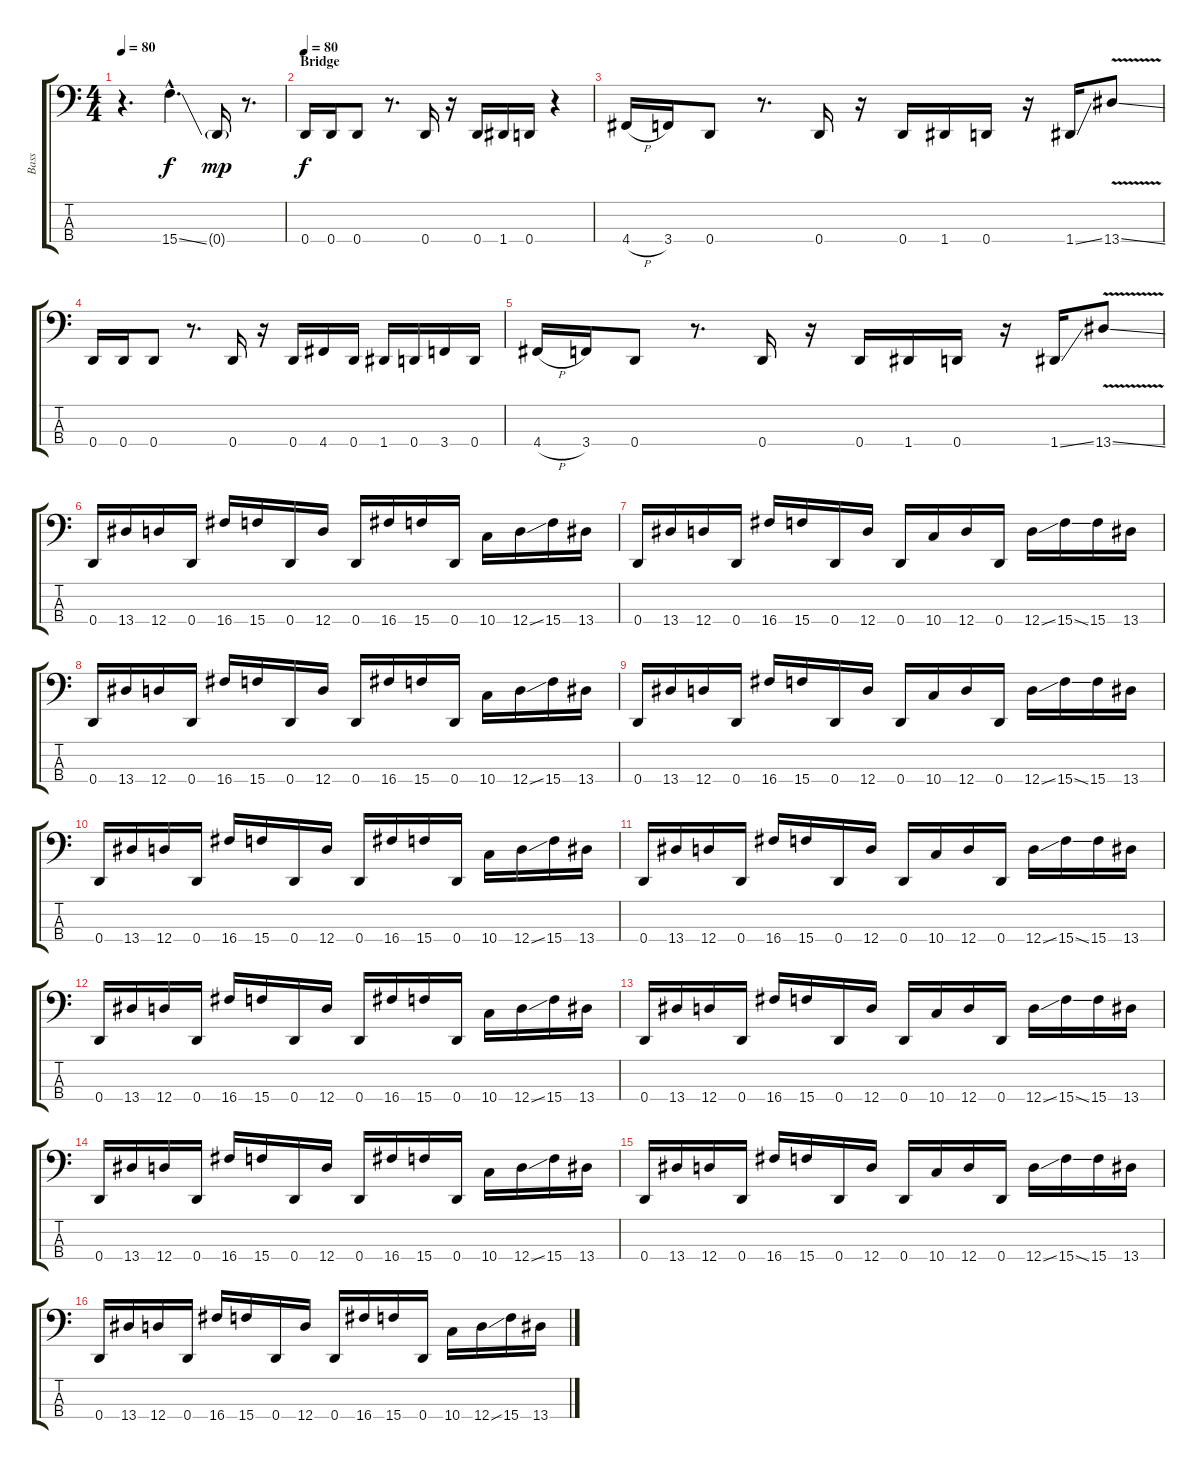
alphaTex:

\track ("Bass" "Bass") {instrument electricbassfinger}
\staff {score tabs}
\tuning (G2 D2 A1 D1) {hide}
\ts (4 4)
\tempo 80
\clef f4
\ks c
r.4{d dy f} 15.4{ss hac}.4{d} 0.4{g}.16{dy mp} r.8{d} |
\section ("" "Bridge")
\tempo 80
0.4.16{dy f} 0.4.16 0.4.8 r.8{d} 0.4.16 r.16 0.4.16 1.4.16 0.4.16 r.4 |
4.4{h}.16 3.4.16 0.4.8 r.8{d} 0.4.16 r.16 0.4.16 1.4.16 0.4.16 r.16 1.4{ss}.16 13.4{v ss}.8 |
0.4.16 0.4.16 0.4.8 r.8{d} 0.4.16 r.16 0.4.16 4.4.16 0.4.16 1.4.16 0.4.16 3.4.16 0.4.16 |
4.4{h}.16 3.4.16 0.4.8 r.8{d} 0.4.16 r.16 0.4.16 1.4.16 0.4.16 r.16 1.4{ss}.16 13.4{v ss}.8 |
0.4.16 13.4.16 12.4.16 0.4.16 16.4.16 15.4.16 0.4.16 12.4.16 0.4.16 16.4.16 15.4.16 0.4.16 10.4.16 12.4{ss}.16 15.4.16 13.4.16 |
0.4.16 13.4.16 12.4.16 0.4.16 16.4.16 15.4.16 0.4.16 12.4.16 0.4.16 10.4.16 12.4.16 0.4.16 12.4{ss}.16 15.4{ss}.16 15.4.16 13.4.16 |
0.4.16 13.4.16 12.4.16 0.4.16 16.4.16 15.4.16 0.4.16 12.4.16 0.4.16 16.4.16 15.4.16 0.4.16 10.4.16 12.4{ss}.16 15.4.16 13.4.16 |
0.4.16 13.4.16 12.4.16 0.4.16 16.4.16 15.4.16 0.4.16 12.4.16 0.4.16 10.4.16 12.4.16 0.4.16 12.4{ss}.16 15.4{ss}.16 15.4.16 13.4.16 |
0.4.16 13.4.16 12.4.16 0.4.16 16.4.16 15.4.16 0.4.16 12.4.16 0.4.16 16.4.16 15.4.16 0.4.16 10.4.16 12.4{ss}.16 15.4.16 13.4.16 |
0.4.16 13.4.16 12.4.16 0.4.16 16.4.16 15.4.16 0.4.16 12.4.16 0.4.16 10.4.16 12.4.16 0.4.16 12.4{ss}.16 15.4{ss}.16 15.4.16 13.4.16 |
0.4.16 13.4.16 12.4.16 0.4.16 16.4.16 15.4.16 0.4.16 12.4.16 0.4.16 16.4.16 15.4.16 0.4.16 10.4.16 12.4{ss}.16 15.4.16 13.4.16 |
0.4.16 13.4.16 12.4.16 0.4.16 16.4.16 15.4.16 0.4.16 12.4.16 0.4.16 10.4.16 12.4.16 0.4.16 12.4{ss}.16 15.4{ss}.16 15.4.16 13.4.16 |
0.4.16 13.4.16 12.4.16 0.4.16 16.4.16 15.4.16 0.4.16 12.4.16 0.4.16 16.4.16 15.4.16 0.4.16 10.4.16 12.4{ss}.16 15.4.16 13.4.16 |
0.4.16 13.4.16 12.4.16 0.4.16 16.4.16 15.4.16 0.4.16 12.4.16 0.4.16 10.4.16 12.4.16 0.4.16 12.4{ss}.16 15.4{ss}.16 15.4.16 13.4.16 |
0.4.16 13.4.16 12.4.16 0.4.16 16.4.16 15.4.16 0.4.16 12.4.16 0.4.16 16.4.16 15.4.16 0.4.16 10.4.16 12.4{ss}.16 15.4.16 13.4.16
